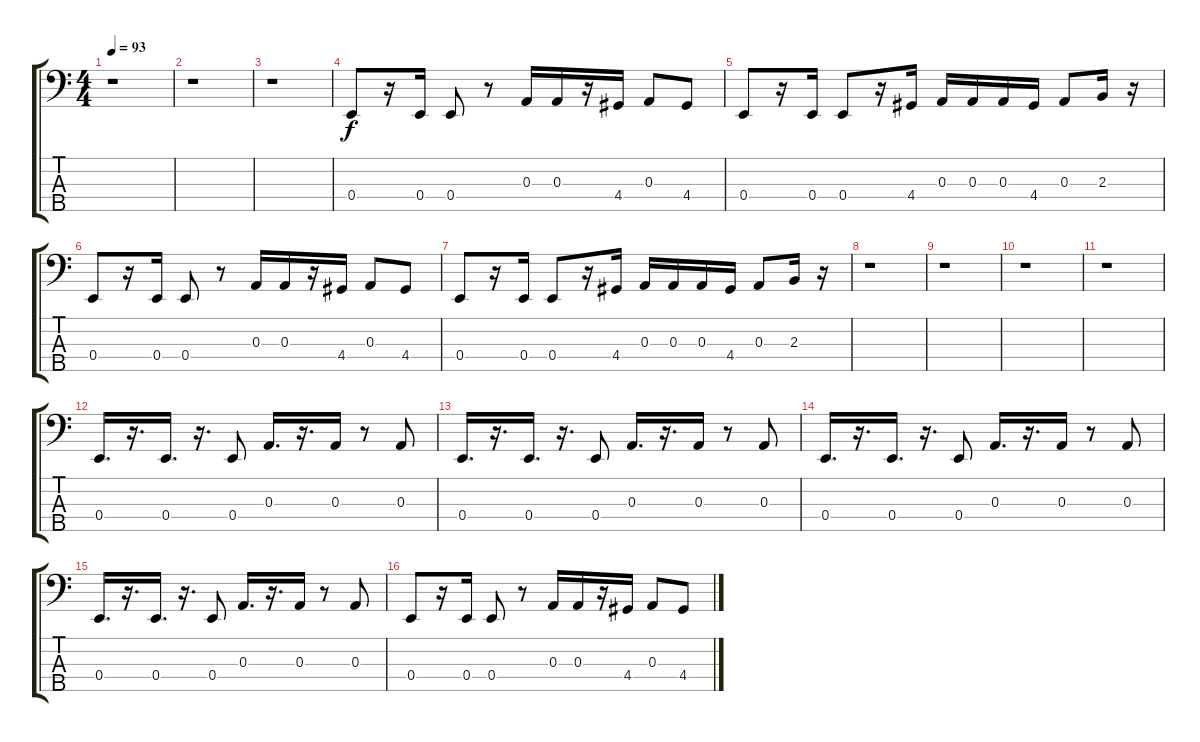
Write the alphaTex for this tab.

\track "" {instrument electricbassfinger}
\staff {score tabs}
\tuning (G2 D2 A1 E1 B0) {hide}
\ts (4 4)
\tempo 93
\clef f4
\ks c
r.1{dy f} |
r.1 |
r.1 |
0.4.8 r.16 0.4.16 0.4.8 r.8 0.3.16 0.3.16 r.16 4.4.16 0.3.8 4.4.8 |
0.4.8 r.16 0.4.16 0.4.8 r.16 4.4.16 0.3.16 0.3.16 0.3.16 4.4.16 0.3.8 2.3.16 r.16 |
0.4.8 r.16 0.4.16 0.4.8 r.8 0.3.16 0.3.16 r.16 4.4.16 0.3.8 4.4.8 |
0.4.8 r.16 0.4.16 0.4.8 r.16 4.4.16 0.3.16 0.3.16 0.3.16 4.4.16 0.3.8 2.3.16 r.16 |
r.1 |
r.1 |
r.1 |
r.1 |
0.4.16{d} r.16{d} 0.4.16{d} r.16{d} 0.4.8 0.3.16{d} r.16{d} 0.3.16 r.8 0.3.8 |
0.4.16{d} r.16{d} 0.4.16{d} r.16{d} 0.4.8 0.3.16{d} r.16{d} 0.3.16 r.8 0.3.8 |
0.4.16{d} r.16{d} 0.4.16{d} r.16{d} 0.4.8 0.3.16{d} r.16{d} 0.3.16 r.8 0.3.8 |
0.4.16{d} r.16{d} 0.4.16{d} r.16{d} 0.4.8 0.3.16{d} r.16{d} 0.3.16 r.8 0.3.8 |
0.4.8 r.16 0.4.16 0.4.8 r.8 0.3.16 0.3.16 r.16 4.4.16 0.3.8 4.4.8
